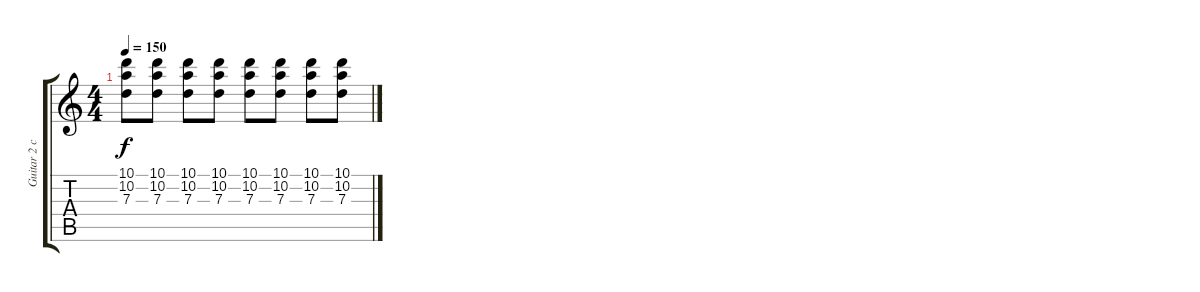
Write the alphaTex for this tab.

\track ("Guitar 2 clean" "Guitar 2 c") {instrument electricguitarclean}
\staff {score tabs}
\tuning (E4 B3 G3 D3 A2 E2) {hide}
\ts (4 4)
\tempo 150
\clef g2
\ks c
(10.1 10.2 7.3).8{dy f} (10.1 10.2 7.3).8 (10.1 10.2 7.3).8 (10.1 10.2 7.3).8 (10.1 10.2 7.3).8 (10.1 10.2 7.3).8 (10.1 10.2 7.3).8 (10.1 10.2 7.3).8
